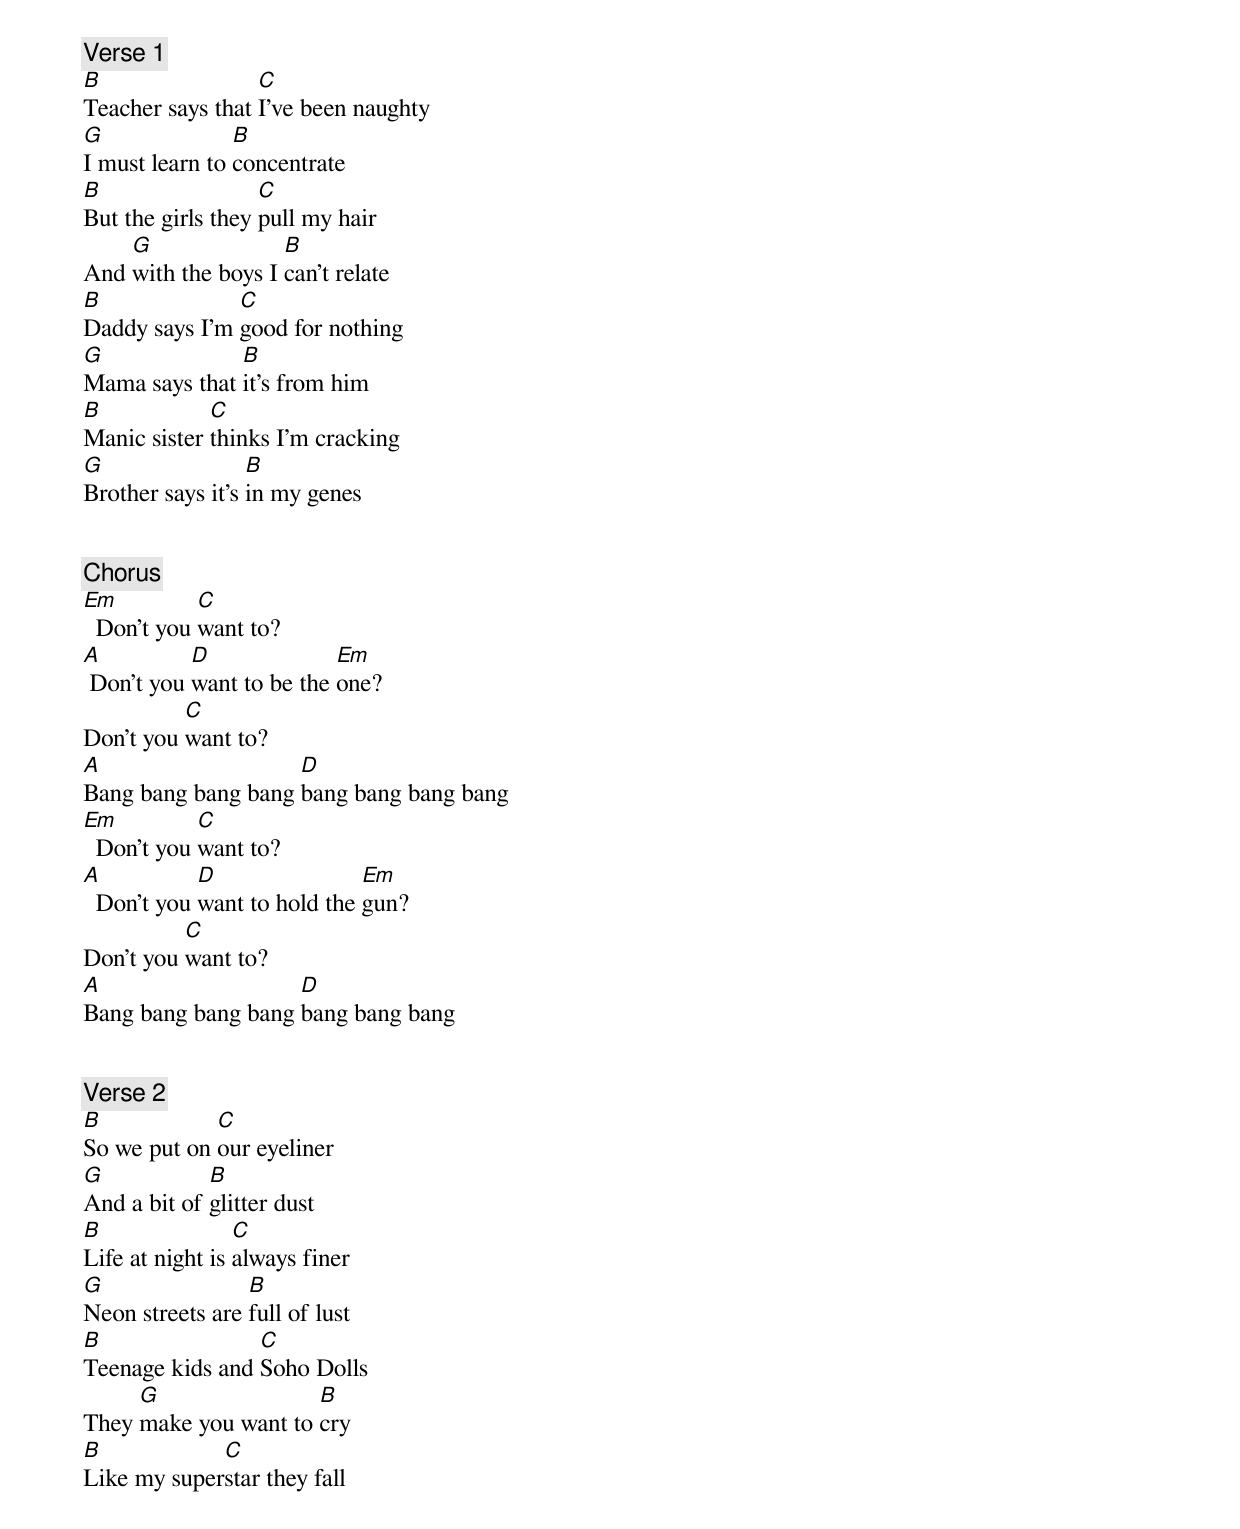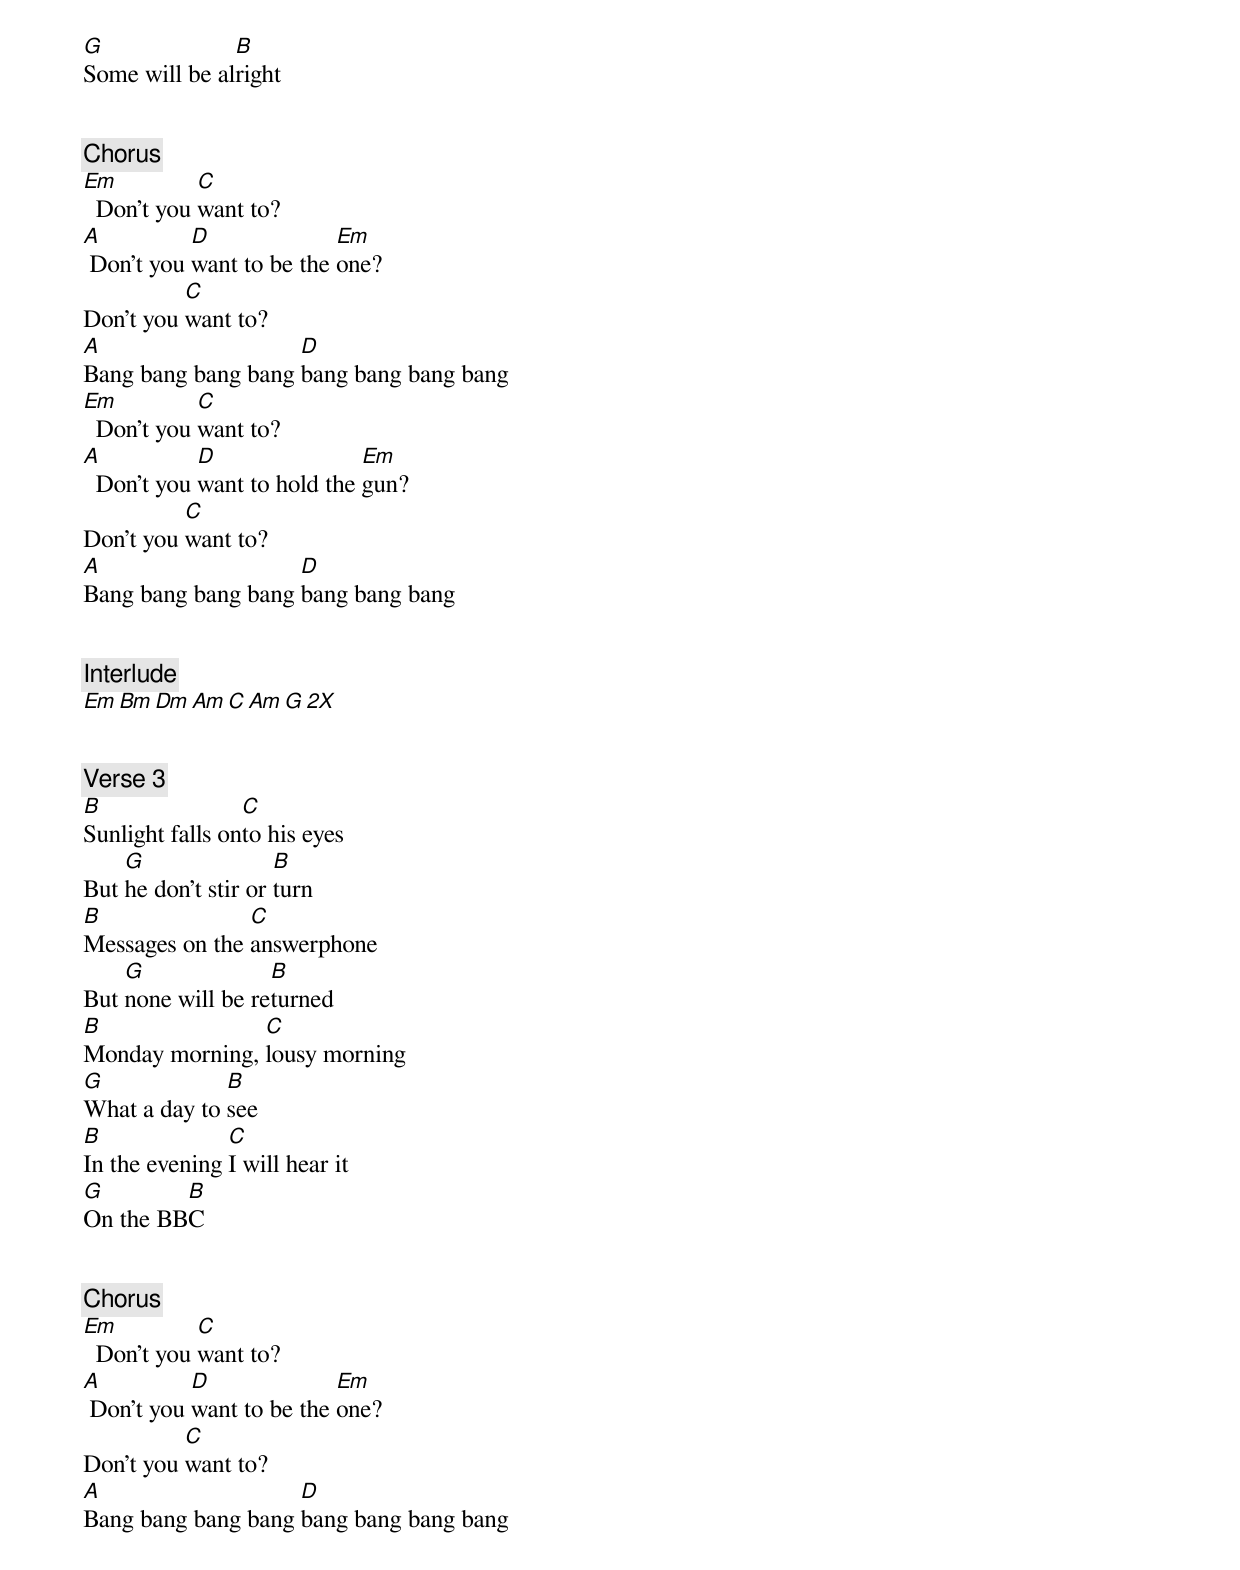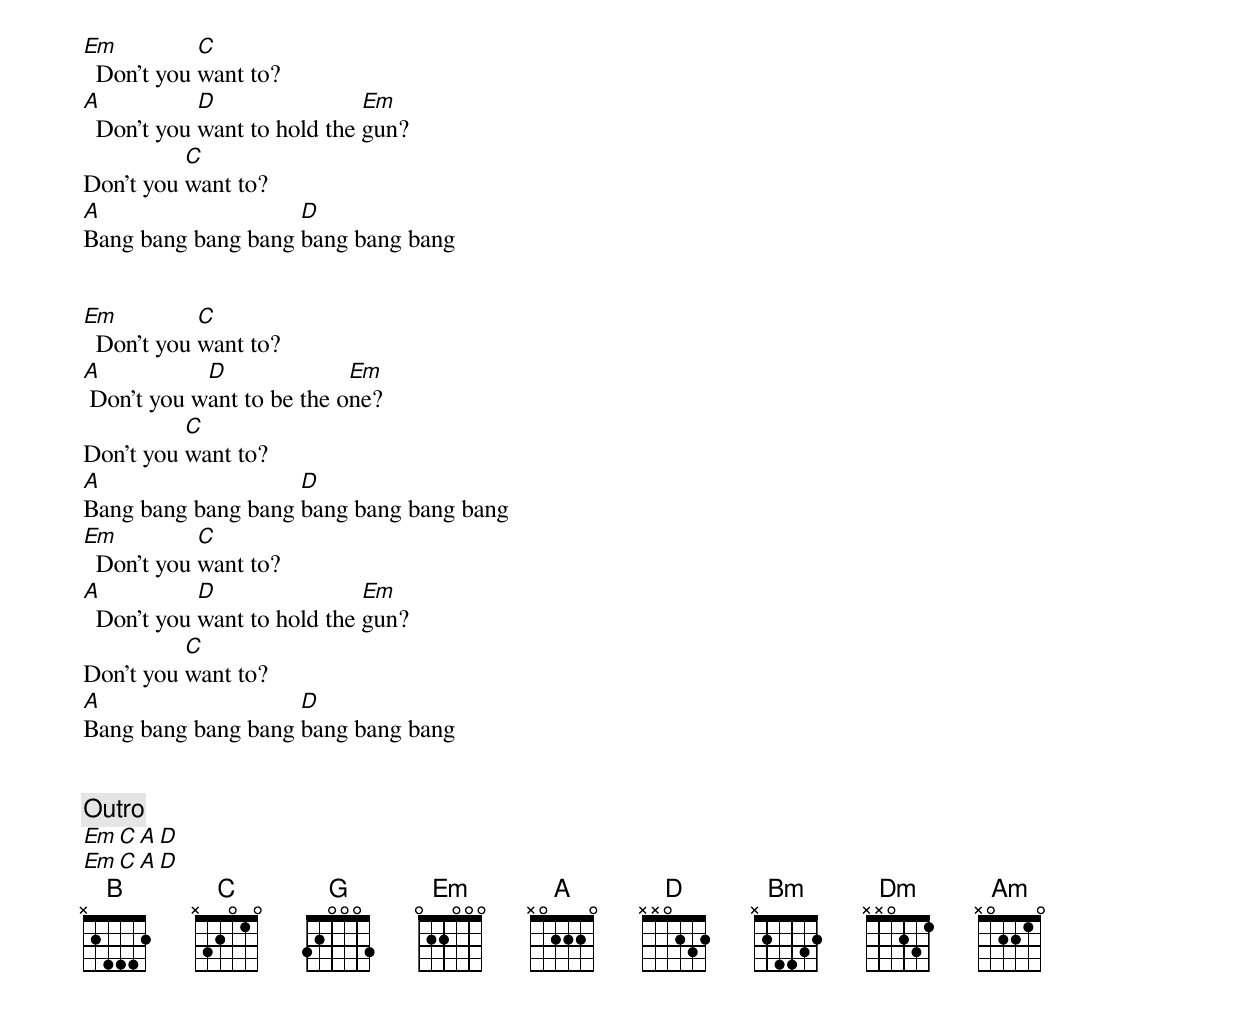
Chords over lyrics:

[Verse 1]
B                 C
Teacher says that I've been naughty
G               B
I must learn to concentrate
B                  C
But the girls they pull my hair
    G               B
And with the boys I can't relate
B              C
Daddy says I'm good for nothing
G              B
Mama says that it's from him
B            C
Manic sister thinks I'm cracking
G                 B
Brother says it's in my genes


[Chorus]
Em          C
  Don't you want to?
A          D              Em
 Don't you want to be the one?
          C
Don't you want to?
A                   D
Bang bang bang bang bang bang bang bang
Em          C
  Don't you want to?
A           D                Em
  Don't you want to hold the gun?
          C
Don't you want to?
A                   D
Bang bang bang bang bang bang bang


[Verse 2]
B            C
So we put on our eyeliner
G            B
And a bit of glitter dust
B                C
Life at night is always finer
G                B
Neon streets are full of lust
B                C
Teenage kids and Soho Dolls
     G                B
They make you want to cry
B            C
Like my superstar they fall
G              B
Some will be alright


[Chorus]
Em          C
  Don't you want to?
A          D              Em
 Don't you want to be the one?
          C
Don't you want to?
A                   D
Bang bang bang bang bang bang bang bang
Em          C
  Don't you want to?
A           D                Em
  Don't you want to hold the gun?
          C
Don't you want to?
A                   D
Bang bang bang bang bang bang bang


[Interlude]
Em   Bm   Dm  Am   C   Am   G  2X


[Verse 3]
B                C
Sunlight falls onto his eyes
    G                B
But he don't stir or turn
B               C
Messages on the answerphone
    G              B
But none will be returned
B               C
Monday morning, lousy morning
G             B
What a day to see
B              C
In the evening I will hear it
G        B
On the BBC


[Chorus]
Em          C
  Don't you want to?
A          D              Em
 Don't you want to be the one?
          C
Don't you want to?
A                   D
Bang bang bang bang bang bang bang bang
Em          C
  Don't you want to?
A           D                Em
  Don't you want to hold the gun?
          C
Don't you want to?
A                   D
Bang bang bang bang bang bang bang


Em          C
  Don't you want to?
A           D              Em
 Don't you want to be the one?
          C
Don't you want to?
A                   D
Bang bang bang bang bang bang bang bang
Em          C
  Don't you want to?
A           D                Em
  Don't you want to hold the gun?
          C
Don't you want to?
A                   D
Bang bang bang bang bang bang bang


[Outro]
Em  C  A  D
Em  C  A  D
